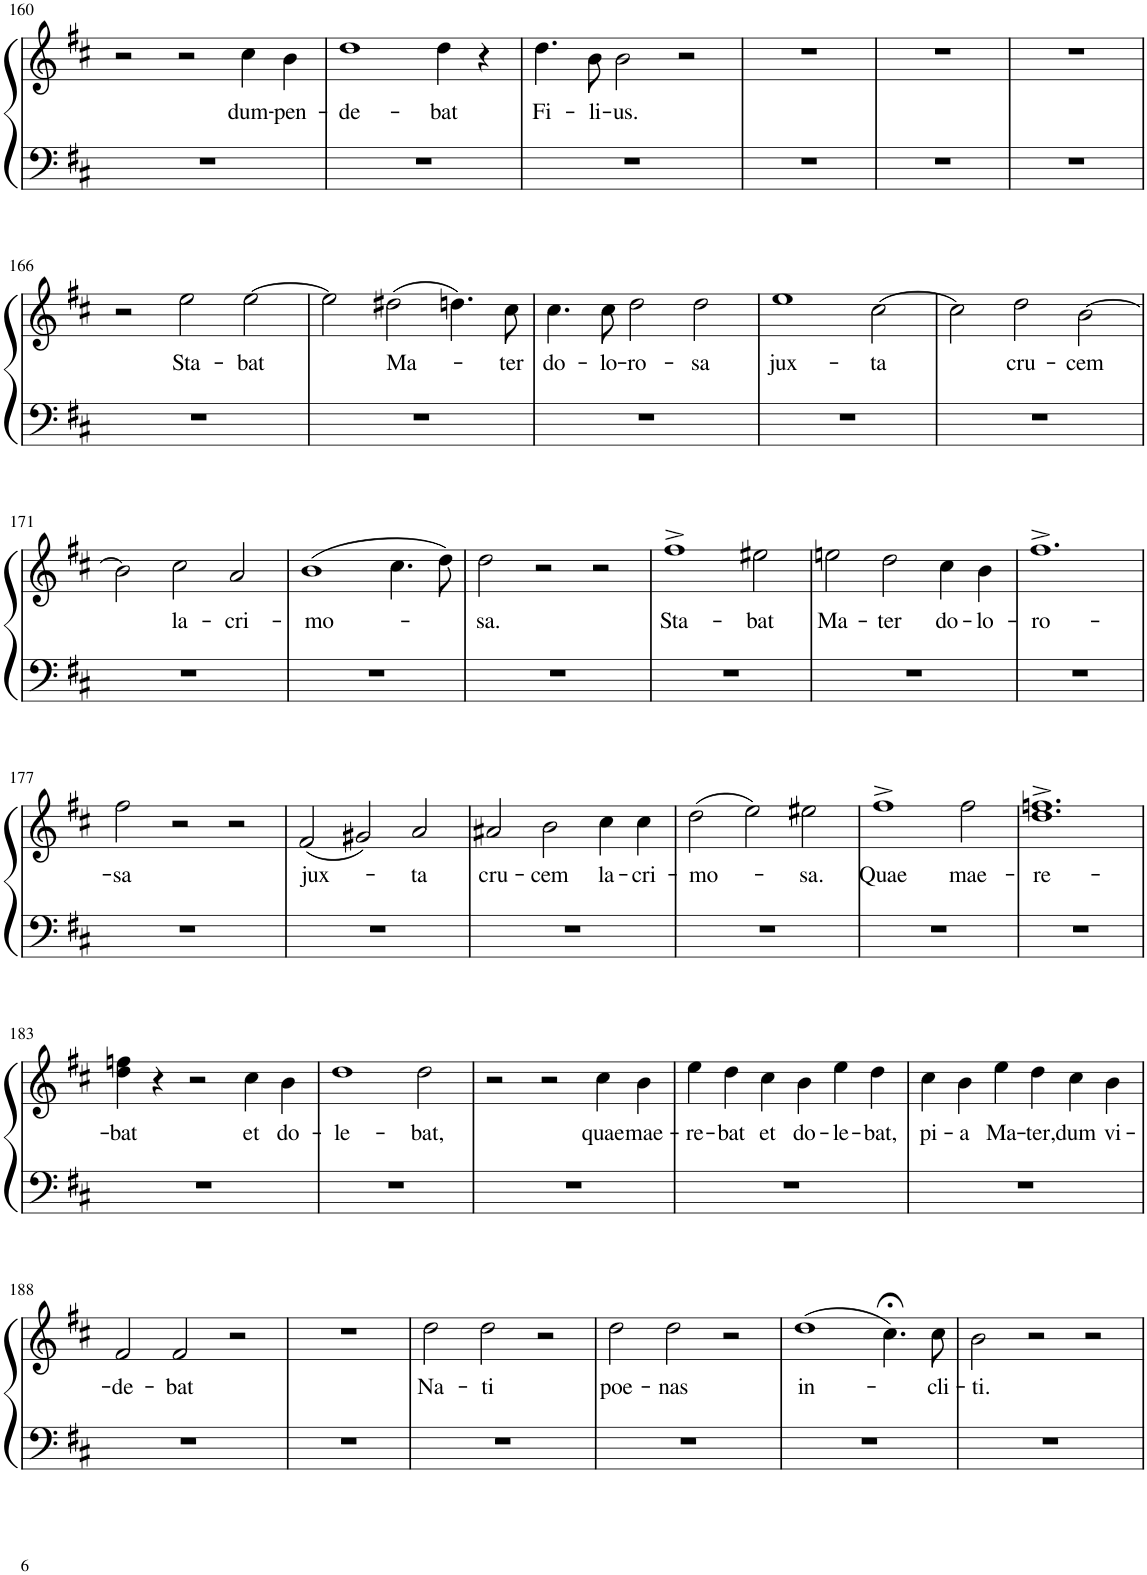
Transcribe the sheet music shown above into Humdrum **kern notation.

**kern	**kern	**text
*part1	*part1	*part1
*staff2	*staff1	*staff1
*I"Piano	*	*
*I'Pno.	*	*
!!LO:PB:g=z
*clefF4	*clefG2	*
*k[f#c#]	*k[f#c#]	*
*M3/2	*M3/2	*
=160	=160	=160
1.r	2r	.
.	2r	.
!	!	!LO:LY:b
.	4cc#\	dum-
!	!	!LO:LY:b
.	4b\	-pen-
=161	=161	=161
!	!	!LO:LY:b
1.r	1dd	-de-
!	!	!LO:LY:b
.	4dd\	-bat
.	4r	.
=162	=162	=162
!	!	!LO:LY:b
1.r	4.dd\	Fi-
!	!	!LO:LY:b
.	8b\	-li-
!	!	!LO:LY:b
.	2b\	-us.
.	2r	.
=163	=163	=163
1.r	1.r	.
=164	=164	=164
1.r	1.r	.
=165	=165	=165
1.r	1.r	.
!!LO:LB:g=z
=166	=166	=166
1.r	2r	.
!	!	!LO:LY:b
.	2ee\	Sta-
!	!	!LO:LY:b
.	[2ee\	-bat
=167	=167	=167
1.r	2ee\]	.
!	!	!LO:LY:b
.	(2dd#X\	Ma-
.	4.ddn\)	.
!	!	!LO:LY:b
.	8cc#\	-ter
=168	=168	=168
!	!	!LO:LY:b
1.r	4.cc#\	do-
!	!	!LO:LY:b
.	8cc#\	-lo-
!	!	!LO:LY:b
.	2dd\	-ro-
!	!	!LO:LY:b
.	2dd\	-sa
=169	=169	=169
!	!	!LO:LY:b
1.r	1ee	jux-
!	!	!LO:LY:b
.	[2cc#\	-ta
=170	=170	=170
1.r	2cc#\]	.
!	!	!LO:LY:b
.	2dd\	cru-
!	!	!LO:LY:b
.	[2b\	-cem
!!LO:LB:g=z
=171	=171	=171
1.r	2b\]	.
!	!	!LO:LY:b
.	2cc#\	la-
!	!	!LO:LY:b
.	2a/	-cri-
=172	=172	=172
!	!	!LO:LY:b
1.r	(1b	-mo-
.	4.cc#\	.
.	8dd\)	.
=173	=173	=173
!	!	!LO:LY:b
1.r	2dd\	-sa.
.	2r	.
.	2r	.
=174	=174	=174
!	!	!LO:LY:b
1.r	1ff#^	Sta-
!	!	!LO:LY:b
.	2ee#X\	-bat
=175	=175	=175
!	!	!LO:LY:b
1.r	2een\	Ma-
!	!	!LO:LY:b
.	2dd\	-ter
!	!	!LO:LY:b
.	4cc#\	do-
!	!	!LO:LY:b
.	4b\	-lo-
=176	=176	=176
!	!	!LO:LY:b
1.r	1.ff#^	-ro-
!!LO:LB:g=z
=177	=177	=177
!	!	!LO:LY:b
1.r	2ff#\	-sa
.	2r	.
.	2r	.
=178	=178	=178
!	!	!LO:LY:b
1.r	(2f#/	jux-
.	2g#X/)	.
!	!	!LO:LY:b
.	2a/	-ta
=179	=179	=179
!	!	!LO:LY:b
1.r	2a#X/	cru-
!	!	!LO:LY:b
.	2b\	-cem
!	!	!LO:LY:b
.	4cc#\	la-
!	!	!LO:LY:b
.	4cc#\	-cri-
=180	=180	=180
!	!	!LO:LY:b
1.r	(2dd\	-mo-
.	2ee\)	.
!	!	!LO:LY:b
.	2ee#X\	-sa.
=181	=181	=181
!	!	!LO:LY:b
1.r	1ff#^	Quae
!	!	!LO:LY:b
.	2ff#\	mae-
=182	=182	=182
!	!	!LO:LY:b
1.r	1.dd^ 1.ffn^	-re-
!!LO:LB:g=z
=183	=183	=183
!	!	!LO:LY:b
1.r	4dd\ 4ffn\	-bat
.	4r	.
.	2r	.
!	!	!LO:LY:b
.	4cc#\	et
!	!	!LO:LY:b
.	4b\	do-
=184	=184	=184
!	!	!LO:LY:b
1.r	1dd	-le-
!	!	!LO:LY:b
.	2dd\	-bat,
=185	=185	=185
1.r	2r	.
.	2r	.
!	!	!LO:LY:b
.	4cc#\	quae
!	!	!LO:LY:b
.	4b\	mae-
=186	=186	=186
!	!	!LO:LY:b
1.r	4ee\	-re-
!	!	!LO:LY:b
.	4dd\	-bat
!	!	!LO:LY:b
.	4cc#\	et
!	!	!LO:LY:b
.	4b\	do-
!	!	!LO:LY:b
.	4ee\	-le-
!	!	!LO:LY:b
.	4dd\	-bat,
=187	=187	=187
!	!	!LO:LY:b
1.r	4cc#\	pi-
!	!	!LO:LY:b
.	4b\	-a
!	!	!LO:LY:b
.	4ee\	Ma-
!	!	!LO:LY:b
.	4dd\	-ter,
!	!	!LO:LY:b
.	4cc#\	dum
!	!	!LO:LY:b
.	4b\	vi-
!!LO:LB:g=z
=188	=188	=188
!	!	!LO:LY:b
1.r	2f#/	-de-
!	!	!LO:LY:b
.	2f#/	-bat
.	2r	.
=189	=189	=189
1.r	1.r	.
=190	=190	=190
!	!	!LO:LY:b
1.r	2dd\	Na-
!	!	!LO:LY:b
.	2dd\	-ti
.	2r	.
=191	=191	=191
!	!	!LO:LY:b
1.r	2dd\	poe-
!	!	!LO:LY:b
.	2dd\	-nas
.	2r	.
=192	=192	=192
!	!	!LO:LY:b
1.r	(1dd	in-
.	4.cc#;<\)	.
!	!	!LO:LY:b
.	8cc#\	-cli-
=193	=193	=193
!	!	!LO:LY:b
1.r	2b\	-ti.
.	2r	.
.	2r	.
=	=	=
*-	*-	*-
